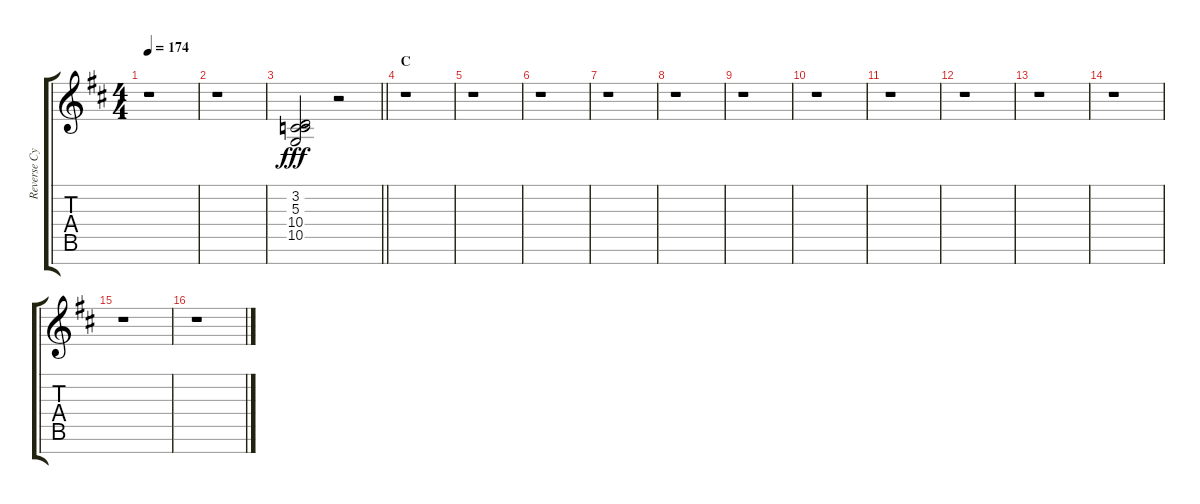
\track ("Reverse Cymbal" "Reverse Cy") {instrument reversecymbal}
\staff {score tabs}
\tuning (E4 B3 G3 D3 A2 E2 B1) {hide}
\ts (4 4)
\tempo 174
\clef g2
\ks bminor
r.1{dy fff} |
r.1 |
\barLineRight lightlight
(3.2 5.3 10.4 10.5).2 r.2 |
\section ("" "C")
r.1 |
r.1 |
r.1 |
r.1 |
r.1 |
r.1 |
r.1 |
r.1 |
r.1 |
r.1 |
r.1 |
r.1 |
r.1
